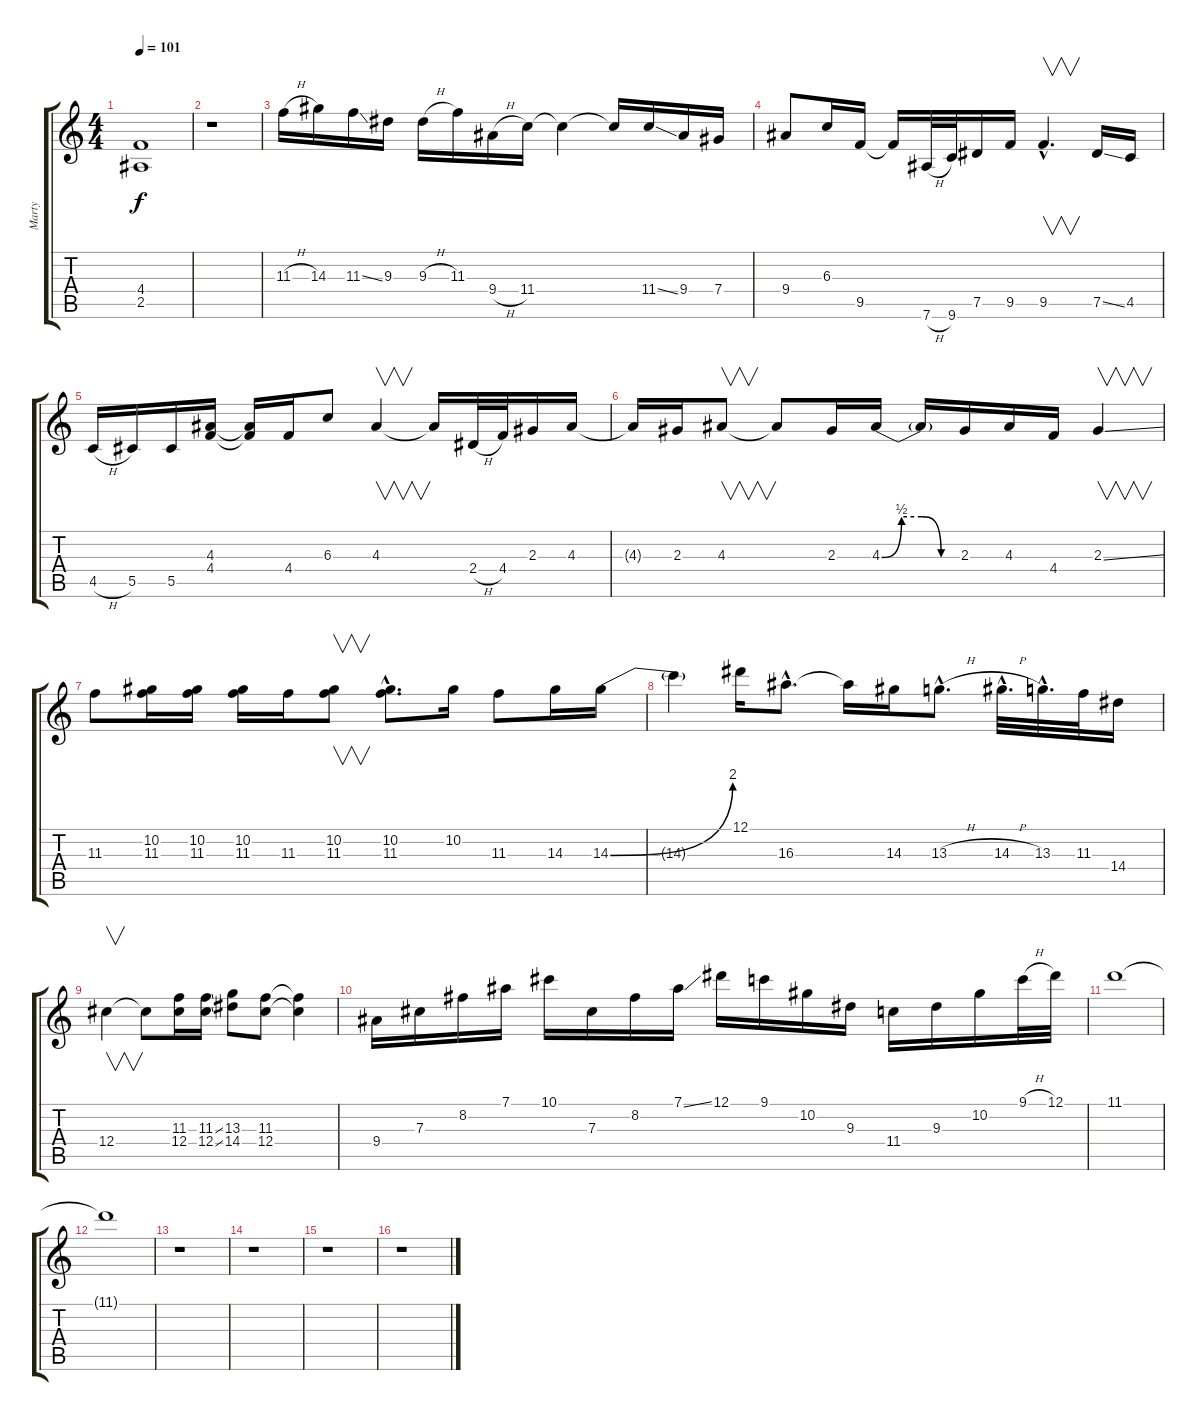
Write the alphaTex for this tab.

\track ("Marty" "Marty") {instrument distortionguitar}
\staff {score tabs}
\tuning (Eb4 Bb3 Gb3 Db3 Ab2 Eb2) {hide}
\ts (4 4)
\tempo 101
\clef g2
\ks c
(4.4 2.5).1{dy f} |
r.1 |
11.3{h}.16 14.3.16 11.3{ss}.16 9.3.16 9.3{h}.16 11.3.16 9.4{h}.16 11.4.16 11.4{t}.4 11.4{t}.16 11.4{ss}.16 9.4.16 7.4.16 |
9.4.8 6.3.16 9.5.16 9.5{t}.16 7.6{h}.32 9.6.32 7.5.16 9.5.16 9.5{hac}.4{v d} 7.5{ss}.16 4.5.16 |
4.5{h}.16 5.5.16 5.5.16 (4.3 4.4).16 (4.3{t} 4.4{t}).16 4.4.16 6.3.8 4.3.4{v} 4.3{t}.16 2.4{h}.32 4.4.32 2.3.16 4.3.16 |
4.3{t}.16 2.3.16 4.3.8{v} 4.3{t}.8 2.3.16 4.3{be (custom 0 0 15 2 30 2 45 0 60 0)}.16 4.3{t}.16 2.3.16 4.3.16 4.4.16 2.3{ss}.4{v} |
11.3.8 (10.2 11.3).16 (10.2 11.3).16 (10.2 11.3).16 11.3.16 (10.2 11.3).8{v} (10.2{hac} 11.3{hac}).8{d} 10.2.16 11.3.8 14.3.16 14.3{be (bend 0 0 60 8)}.16 |
14.3{t}.4 12.1.16 16.3{hac}.8{d} 16.3{t}.16 14.3.16 13.3{h hac}.8{d} 14.3{h hac}.32{d} 13.3{hac}.32{d} 11.3.32 14.4.16 |
12.4.4{v} 12.4{t}.8 (11.3 12.4).16 (11.3{ss} 12.4{ss}).16 (13.3 14.4).8 (11.3 12.4).8 (11.3{t} 12.4{t}).4 |
9.4.16 7.3.16 8.2.16 7.1.16 10.1.16 7.3.16 8.2.16 7.1{ss}.16 12.1.16 9.1.16 10.2.16 9.3.16 11.4.16 9.3.16 10.2.16 9.1{h}.32 12.1.32 |
11.1.1 |
11.1{t}.1 |
r.1 |
r.1 |
r.1 |
r.1
